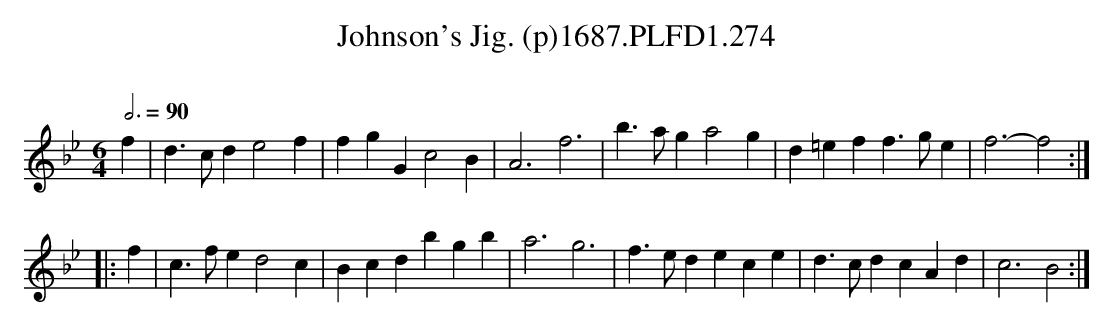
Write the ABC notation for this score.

X:1
T:Johnson's Jig. (p)1687.PLFD1.274
M:6/4
L:1/4
Q:3/4=90
O:
K:Bb
f|d>cde2f|fgGc2B|A3f3|b>aga2g|d=eff>ge|f3-f2:|
|:f|c>fed2c|Bcdbgb|a3g3|f>edece|d>cdcAd|c3B2:|
